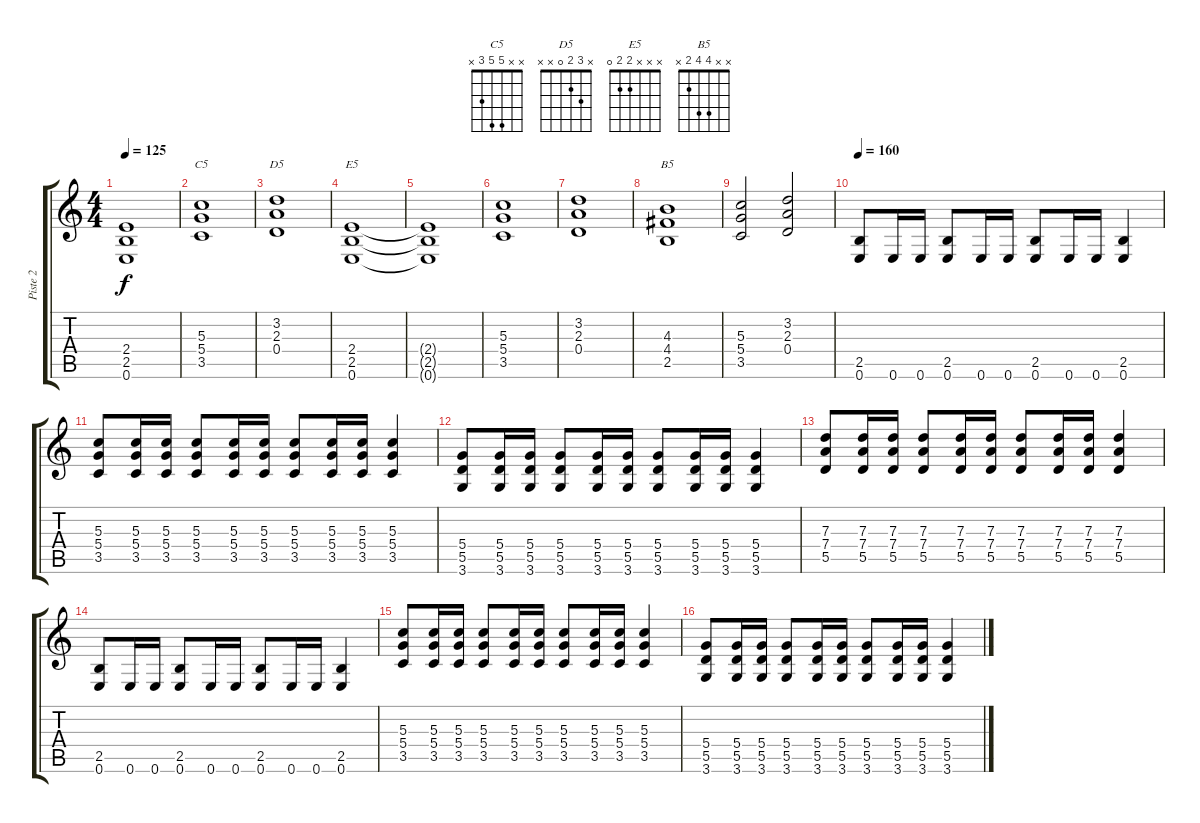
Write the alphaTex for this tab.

\track ("Piste 2" "Piste 2") {instrument distortionguitar}
\staff {score tabs}
\tuning (E4 B3 G3 D3 A2 E2) {hide}
\chord ("C5" x x 5 5 3 x)
\chord ("D5" x 3 2 0 x x)
\chord ("E5" x x x 2 2 0)
\chord ("B5" x x 4 4 2 x)
\ts (4 4)
\tempo 125
\clef g2
\ks c
(2.4{t} 2.5{t} 0.6{t}).1{dy f} |
(5.3 5.4 3.5).1{ch "C5"} |
(3.2 2.3 0.4).1{ch "D5"} |
(2.4 2.5 0.6).1{ch "E5"} |
(2.4{t} 2.5{t} 0.6{t}).1 |
(5.3 5.4 3.5).1 |
(3.2 2.3 0.4).1 |
(4.3 4.4 2.5).1{ch "B5"} |
(5.3 5.4 3.5).2 (3.2 2.3 0.4).2 |
\tempo 160
(2.5 0.6).8 0.6.16 0.6.16 (2.5 0.6).8 0.6.16 0.6.16 (2.5 0.6).8 0.6.16 0.6.16 (2.5 0.6).4 |
(5.3 5.4 3.5).8 (5.3 5.4 3.5).16 (5.3 5.4 3.5).16 (5.3 5.4 3.5).8 (5.3 5.4 3.5).16 (5.3 5.4 3.5).16 (5.3 5.4 3.5).8 (5.3 5.4 3.5).16 (5.3 5.4 3.5).16 (5.3 5.4 3.5).4 |
(5.4 5.5 3.6).8 (5.4 5.5 3.6).16 (5.4 5.5 3.6).16 (5.4 5.5 3.6).8 (5.4 5.5 3.6).16 (5.4 5.5 3.6).16 (5.4 5.5 3.6).8 (5.4 5.5 3.6).16 (5.4 5.5 3.6).16 (5.4 5.5 3.6).4 |
(7.3 7.4 5.5).8 (7.3 7.4 5.5).16 (7.3 7.4 5.5).16 (7.3 7.4 5.5).8 (7.3 7.4 5.5).16 (7.3 7.4 5.5).16 (7.3 7.4 5.5).8 (7.3 7.4 5.5).16 (7.3 7.4 5.5).16 (7.3 7.4 5.5).4 |
(2.5 0.6).8 0.6.16 0.6.16 (2.5 0.6).8 0.6.16 0.6.16 (2.5 0.6).8 0.6.16 0.6.16 (2.5 0.6).4 |
(5.3 5.4 3.5).8 (5.3 5.4 3.5).16 (5.3 5.4 3.5).16 (5.3 5.4 3.5).8 (5.3 5.4 3.5).16 (5.3 5.4 3.5).16 (5.3 5.4 3.5).8 (5.3 5.4 3.5).16 (5.3 5.4 3.5).16 (5.3 5.4 3.5).4 |
(5.4 5.5 3.6).8 (5.4 5.5 3.6).16 (5.4 5.5 3.6).16 (5.4 5.5 3.6).8 (5.4 5.5 3.6).16 (5.4 5.5 3.6).16 (5.4 5.5 3.6).8 (5.4 5.5 3.6).16 (5.4 5.5 3.6).16 (5.4 5.5 3.6).4
